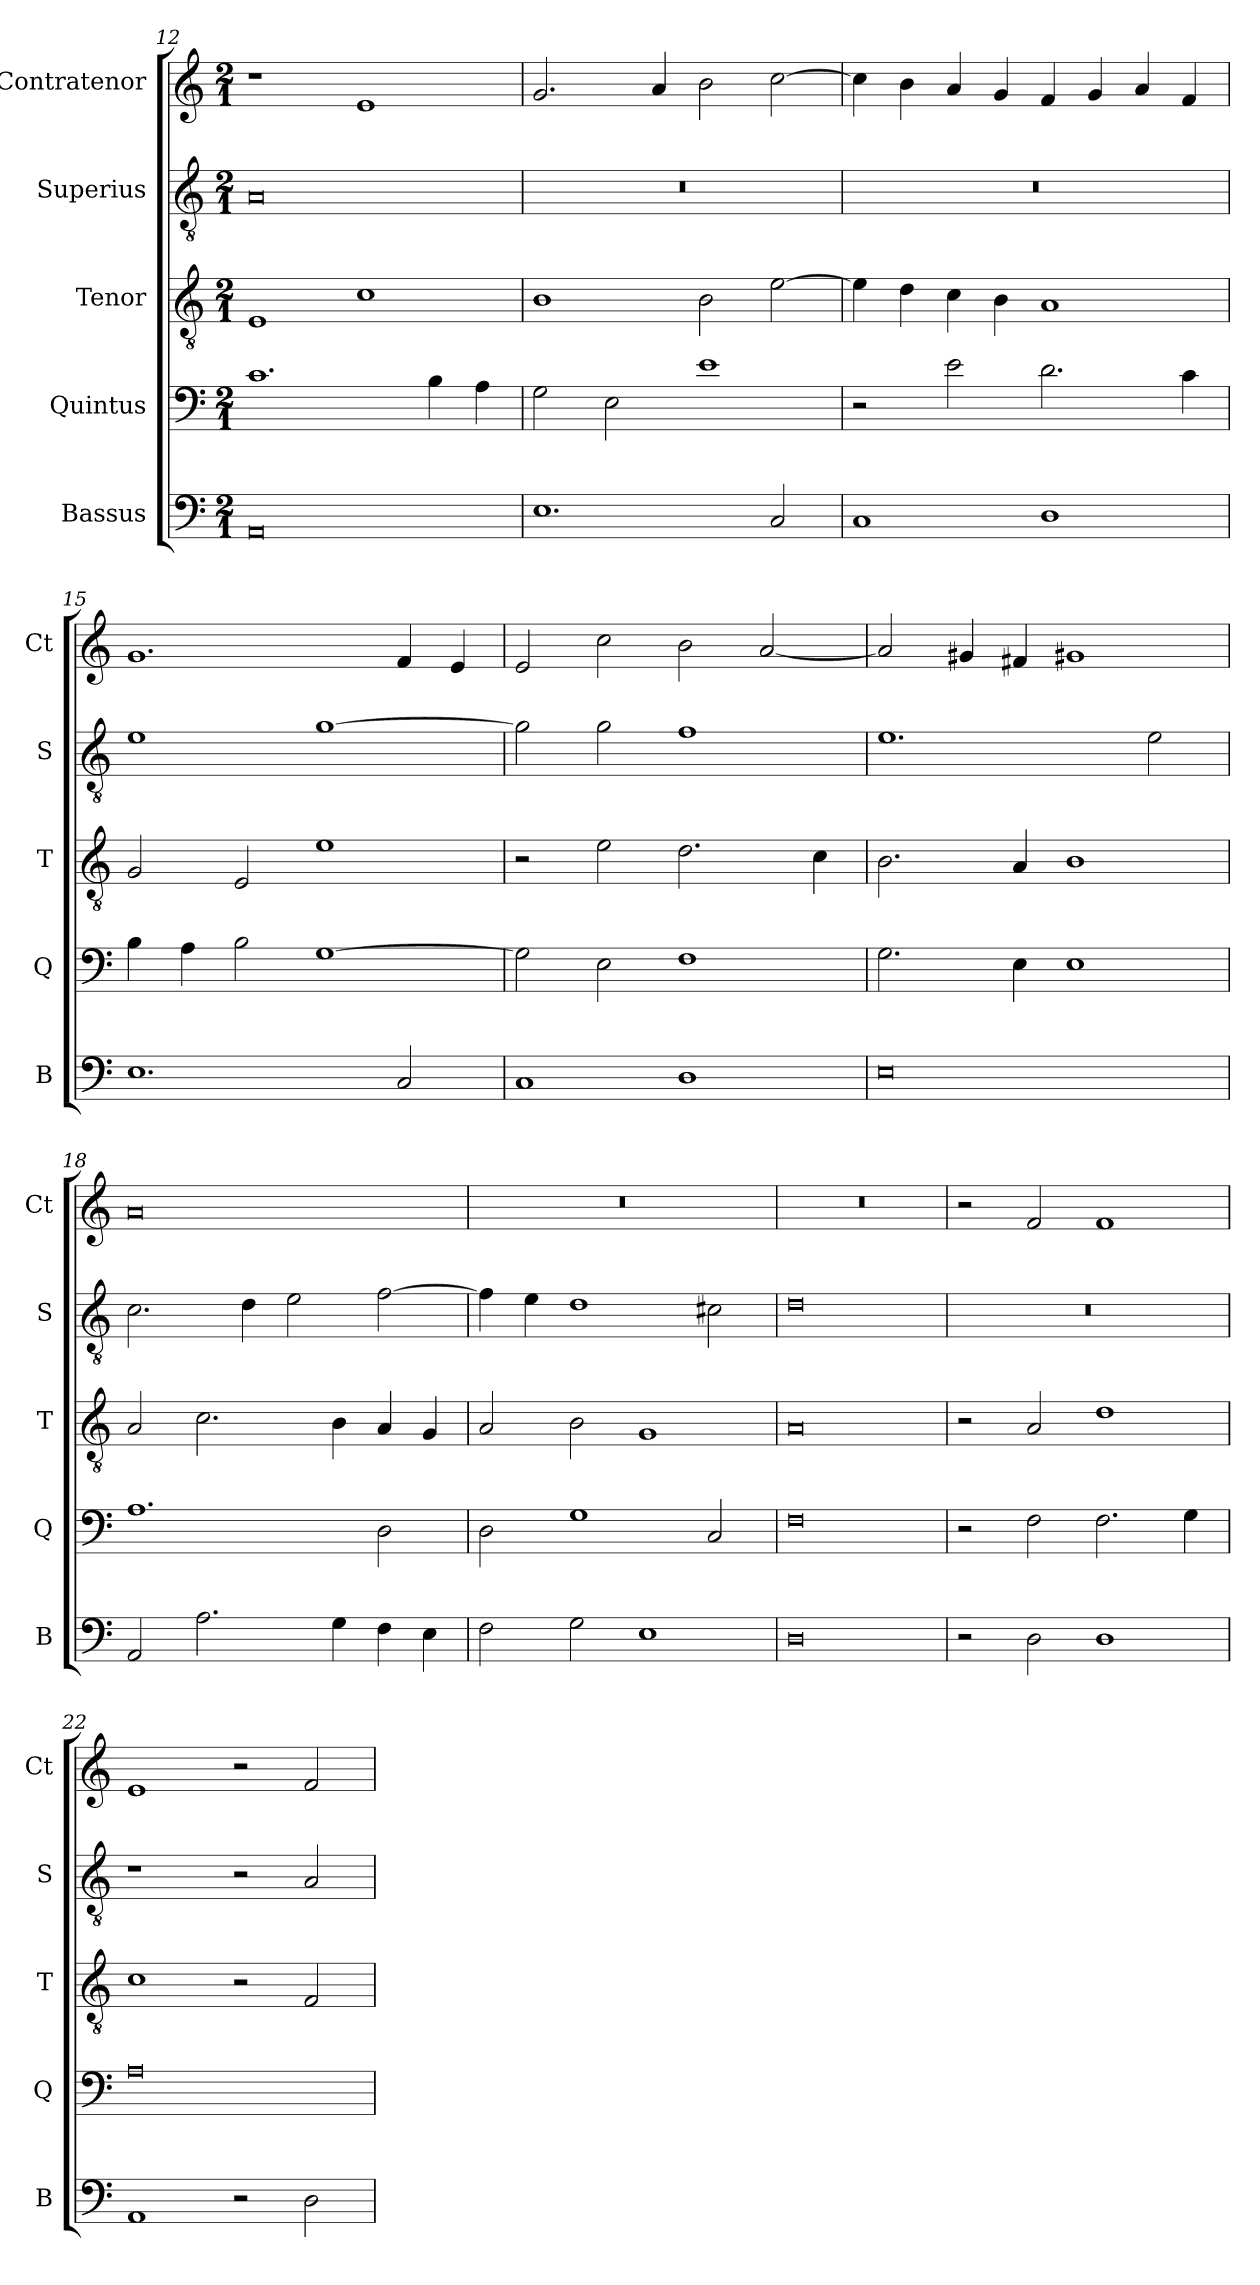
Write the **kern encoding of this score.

**kern	**kern	**kern	**kern	**kern
*part5	*part4	*part3	*part2	*part1
*staff5	*staff4	*staff3	*staff2	*staff1
*I"Bassus	*I"Quintus	*I"Tenor	*I"Superius	*I"Contratenor
*I'B	*I'Q	*I'T	*I'S	*I'Ct
*clefF4	*clefF4	*clefGv2	*clefGv2	*clefG2
*k[]	*k[]	*k[]	*k[]	*k[]
*M2/1	*M2/1	*M2/1	*M2/1	*M2/1
=12	=12	=12	=12	=12
0AA	1.c	1E	0A	1r
.	.	1c	.	1e
.	4B\	.	.	.
.	4A\	.	.	.
=13	=13	=13	=13	=13
1.E	2G\	1B	0r	2.g/
.	2E\	.	.	.
.	.	.	.	4a/
.	1e	2B\	.	2b\
2C/	.	[2e\	.	[2cc\
=14	=14	=14	=14	=14
1C	2r	4e\]	0r	4cc\]
.	.	4d\	.	4b\
.	2e\	4c\	.	4a/
.	.	4B\	.	4g/
1D	2.d\	1A	.	4f/
.	.	.	.	4g/
.	.	.	.	4a/
.	4c\	.	.	4f/
=15	=15	=15	=15	=15
1.E	4B\	2G/	1e	1.g
.	4A\	.	.	.
.	2B\	2E/	.	.
.	[1G	1e	[1g	.
2C/	.	.	.	4f/
.	.	.	.	4e/
=16	=16	=16	=16	=16
1C	2G\]	2r	2g\]	2e/
.	2E\	2e\	2g\	2cc\
1D	1F	2.d\	1f	2b\
.	.	.	.	[2a/
.	.	4c\	.	.
=17	=17	=17	=17	=17
0E	2.G\	2.B\	1.e	2a/]
.	.	.	.	4g#X/
.	4E\	4A/	.	4f#X/
.	1E	1B	.	1g#X
.	.	.	2e\	.
=18	=18	=18	=18	=18
2AA/	1.A	2A/	2.c\	0a
2.A\	.	2.c\	.	.
.	.	.	4d\	.
.	.	.	2e\	.
4G\	.	4B\	.	.
4F\	2D\	4A/	[2f\	.
4E\	.	4G/	.	.
=19	=19	=19	=19	=19
2F\	2D\	2A/	4f\]	0r
.	.	.	4e\	.
2G\	1G	2B\	1d	.
1E	.	1G	.	.
.	2C/	.	2c#X\	.
=20	=20	=20	=20	=20
0D	0F	0A	0d	0r
=21	=21	=21	=21	=21
2r	2r	2r	0r	2r
2D\	2F\	2A/	.	2f/
1D	2.F\	1d	.	1f
.	4G\	.	.	.
=22	=22	=22	=22	=22
1AA	0A	1c	1r	1e
2r	.	2r	2r	2r
2D\	.	2F/	2A/	2f/
=	=	=	=	=
*-	*-	*-	*-	*-
